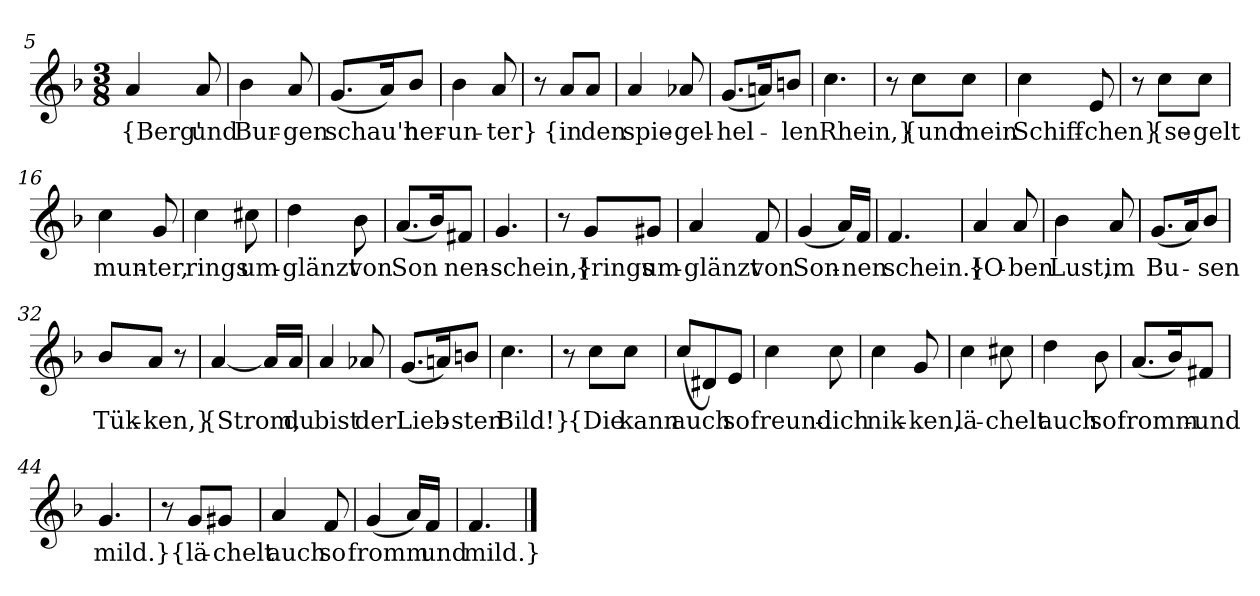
**kern	**text
*part1	*part1
*staff1	*staff1
*clefG2	*
*k[b-]	*
*M3/8	*
=5	=5
4a	{Berg'
8a	und
=6	=6
4b-	Bur-
8a	-gen
=7	=7
(8.g/L	schau'n
16a/K)	.
8b-/J	her-
=8	=8
4b-	-un-
8a	-ter}
=9	=9
8r	.
8a/L	{in
8a/J	den
=10	=10
4a	spie-
8a-X	-gel-
=11	=11
(8.g/L	-hel-
16an/K)	.
8bn/J	-len
=12	=12
4.cc	Rhein,}
=13	=13
8r	.
8cc\L	{und
8cc\J	mein
=14	=14
4cc	Schiff-
8e	-chen}
=15	=15
8r	.
8cc\L	{se-
8cc\J	-gelt
=16	=16
4cc	mun-
8g	-ter,
=17	=17
4cc	rings
8cc#X	um-
=18	=18
4dd	-glänzt
8b-	von
=19	=19
(8.a/L	Son
16b-/K)	.
8f#X/J	-nen-
=20	=20
4.g	schein,}
=21	=21
8r	.
8g/L	{rings
8g#X/J	um-
=22	=22
4a	-glänzt
8f	von
=23	=23
(4g	Son-
16a/LL)	.
16f/JJ	-nen
=24	=24
4.f	-schein.}
=29	=29
4a	{O-
8a	-ben
=30	=30
4b-	Lust,
8a	im
=31	=31
(8.g/L	Bu-
16a/K)	.
8b-/J	-sen
=32	=32
8b-/L	Tük-
8a/J	-ken,}
8r	.
=33	=33
[4a	{Strom,
16a/LL]	.
16a/JJ	du
=34	=34
4a	bist
8a-X	der
=35	=35
(8.g/L	Lieb-
16an/K)	.
8bn/J	-sten
=36	=36
4.cc	Bild!}
=37	=37
8r	.
8cc\L	{Die
8cc\J	kann
=38	=38
(8cc/L	auch
8d#X/)	.
8e/J	so
=39	=39
4cc	freund-
8cc	-lich
=40	=40
4cc	nik-
8g	-ken,
=41	=41
4cc	lä-
8cc#X	-chelt
=42	=42
4dd	auch
8b-	so
=43	=43
(8.a/L	fromm-
16b-/K)	.
8f#X/J	und
=44	=44
4.g	mild.}
=45	=45
8r	.
8g/L	{lä-
8g#X/J	-chelt
=46	=46
4a	auch
8f	so
=47	=47
(4g	fromm
16a/LL)	.
16f/JJ	und
=48	=48
4.f	mild.}
==	==
*-	*-
